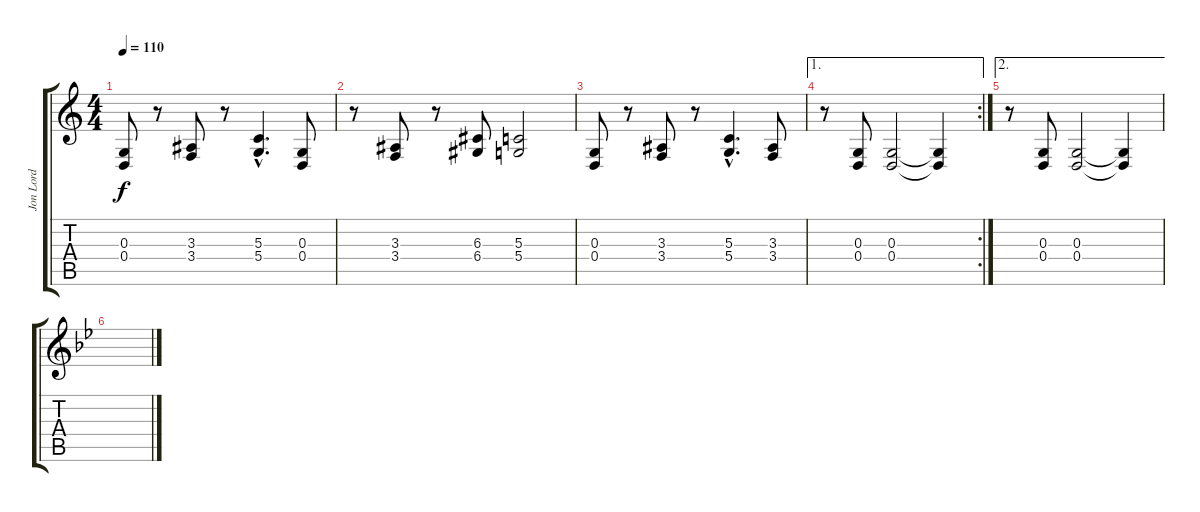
\track ("Jon Lord " "Jon Lord ") {instrument drawbarorgan}
\staff {score tabs}
\tuning (E4 B3 G3 D3 A2 E2) {hide}
\ts (4 4)
\tempo 110
\clef g2
\ks c
(0.3 0.4).8{dy f} r.8 (3.3 3.4).8 r.8 (5.3{hac} 5.4{hac}).4{d} (0.3 0.4).8 |
r.8 (3.3 3.4).8 r.8 (6.3 6.4).8 (5.3 5.4).2 |
(0.3 0.4).8 r.8 (3.3 3.4).8 r.8 (5.3{hac} 5.4{hac}).4{d} (3.3 3.4).8 |
\ae 1
\rc 2
r.8 (0.3 0.4).8 (0.3 0.4).2 (0.3{t} 0.4{t}).4 |
\ae 2
r.8 (0.3 0.4).8 (0.3 0.4).2 (0.3{t} 0.4{t}).4 |
\ks bb
